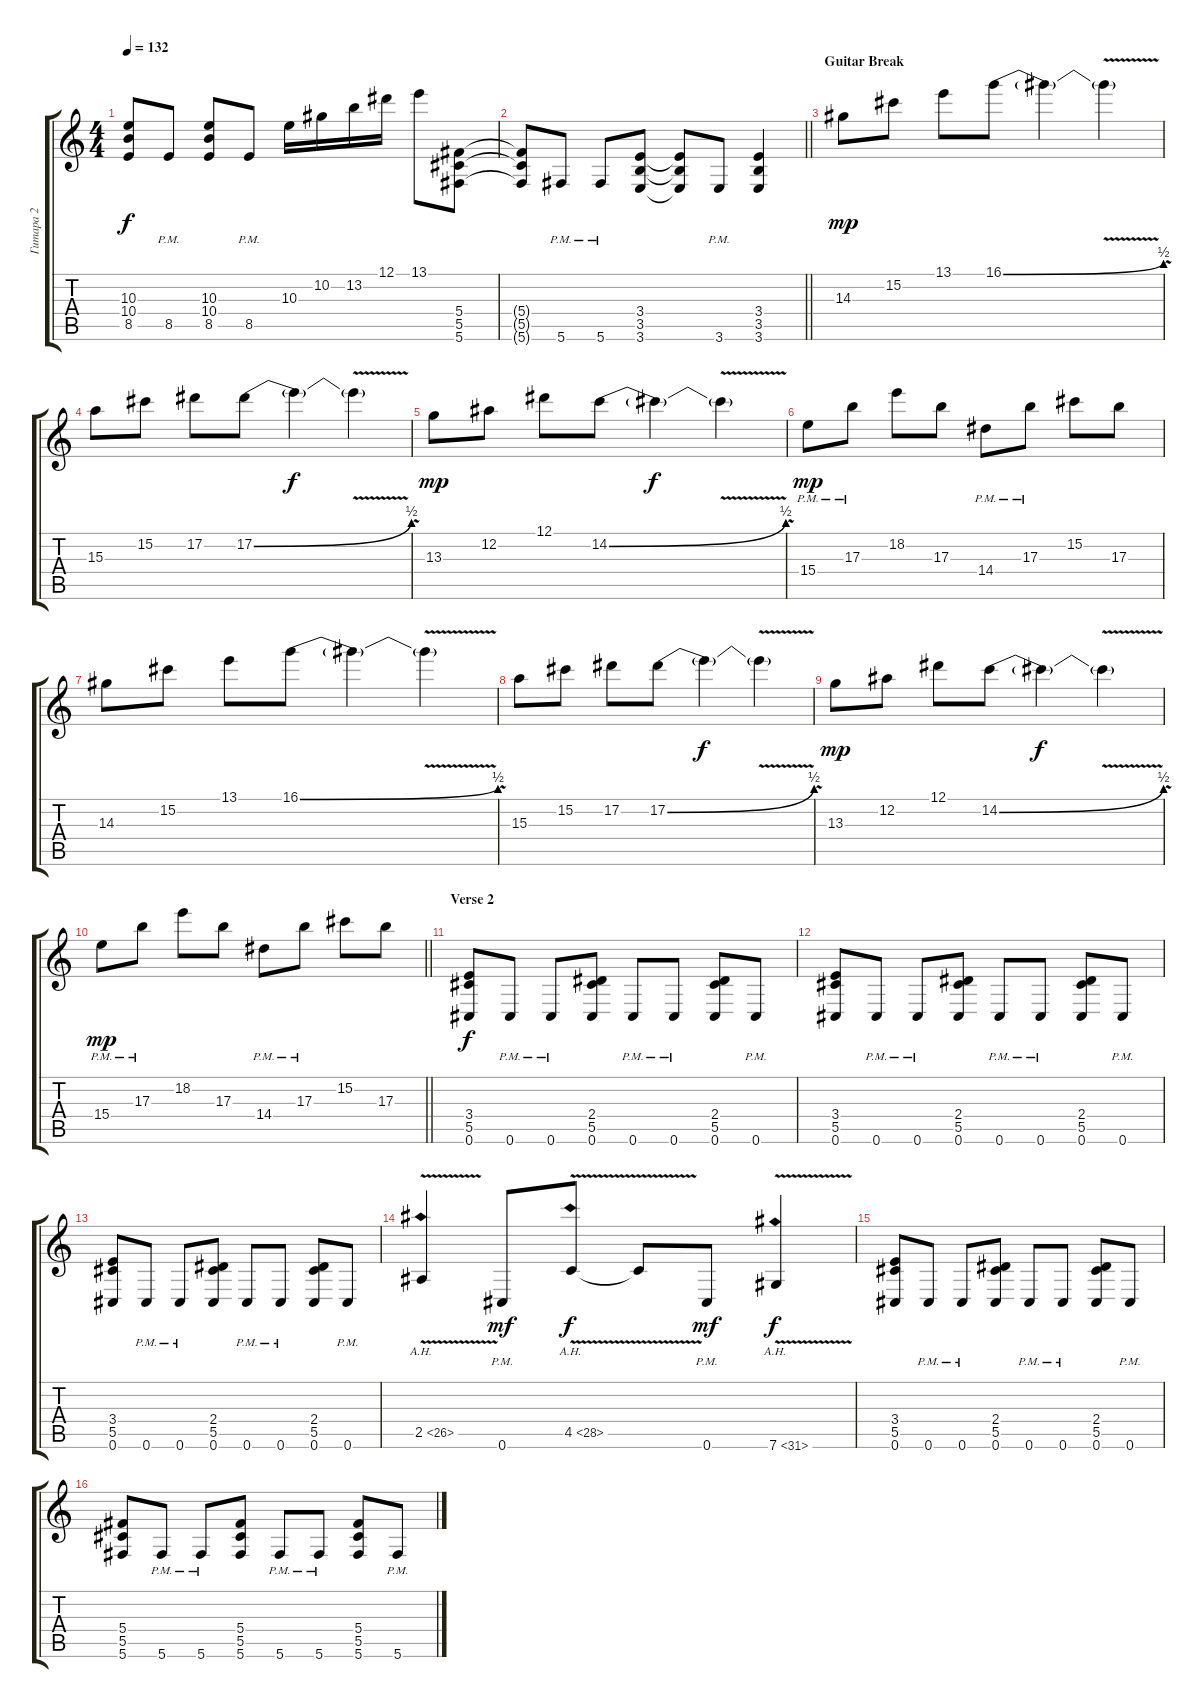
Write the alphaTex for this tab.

\track ("Гитара 2" "Гитара 2") {instrument distortionguitar}
\staff {score tabs}
\tuning (Eb4 Bb3 Gb3 Db3 Ab2 Db2) {hide}
\ts (4 4)
\tempo 132
\clef g2
\ks c
(10.3{t} 10.4{t} 8.5{t}).8{dy f} 8.5{pm}.8 (10.3 10.4 8.5).8 8.5{pm}.8 10.3.16 10.2.16 13.2.16 12.1.16 13.1.8 (5.4 5.5 5.6).8 |
\barLineRight lightlight
(5.4{t} 5.5{t} 5.6{t}).8 5.6{pm}.8 5.6{pm}.8 (3.4 3.5 3.6).8 (3.4{t} 3.5{t} 3.6{t}).8 3.6{pm}.8 (3.4 3.5 3.6).4 |
\section ("" "Guitar Break")
14.3.8{dy mp} 15.2.8 13.1.8 16.1{be (bend 0 0 60 2)}.8 16.1{t}.4 16.1{v t}.4 |
15.3.8 15.2.8 17.2.8 17.2{be (bend 0 0 60 2)}.8 17.2{t}.4{dy f} 17.2{v t}.4 |
13.3.8{dy mp} 12.2.8 12.1.8 14.2{be (bend 0 0 60 2)}.8 14.2{t}.4{dy f} 14.2{v t}.4 |
15.4{pm}.8{dy mp} 17.3{pm}.8 18.2.8 17.3.8 14.4{pm}.8 17.3{pm}.8 15.2.8 17.3.8 |
14.3.8 15.2.8 13.1.8 16.1{be (bend 0 0 60 2)}.8 16.1{t}.4 16.1{v t}.4 |
15.3.8 15.2.8 17.2.8 17.2{be (bend 0 0 60 2)}.8 17.2{t}.4{dy f} 17.2{v t}.4 |
13.3.8{dy mp} 12.2.8 12.1.8 14.2{be (bend 0 0 60 2)}.8 14.2{t}.4{dy f} 14.2{v t}.4 |
\barLineRight lightlight
15.4{pm}.8{dy mp} 17.3{pm}.8 18.2.8 17.3.8 14.4{pm}.8 17.3{pm}.8 15.2.8 17.3.8 |
\section ("" "Verse 2")
(3.4 5.5 0.6).8{dy f} 0.6{pm}.8 0.6{pm}.8 (2.4 5.5 0.6).8 0.6{pm}.8 0.6{pm}.8 (2.4 5.5 0.6).8 0.6{pm}.8 |
(3.4 5.5 0.6).8 0.6{pm}.8 0.6{pm}.8 (2.4 5.5 0.6).8 0.6{pm}.8 0.6{pm}.8 (2.4 5.5 0.6).8 0.6{pm}.8 |
(3.4 5.5 0.6).8 0.6{pm}.8 0.6{pm}.8 (2.4 5.5 0.6).8 0.6{pm}.8 0.6{pm}.8 (2.4 5.5 0.6).8 0.6{pm}.8 |
2.5{ah 24 v}.4 0.6{pm}.8{dy mf} 4.5{ah 24 v}.8{dy f} 4.5{t}.8 0.6{pm}.8{dy mf} 7.6{ah 24 v}.4{dy f} |
(3.4 5.5 0.6).8 0.6{pm}.8 0.6{pm}.8 (2.4 5.5 0.6).8 0.6{pm}.8 0.6{pm}.8 (2.4 5.5 0.6).8 0.6{pm}.8 |
(5.4 5.5 5.6).8 5.6{pm}.8 5.6{pm}.8 (5.4 5.5 5.6).8 5.6{pm}.8 5.6{pm}.8 (5.4 5.5 5.6).8 5.6{pm}.8
